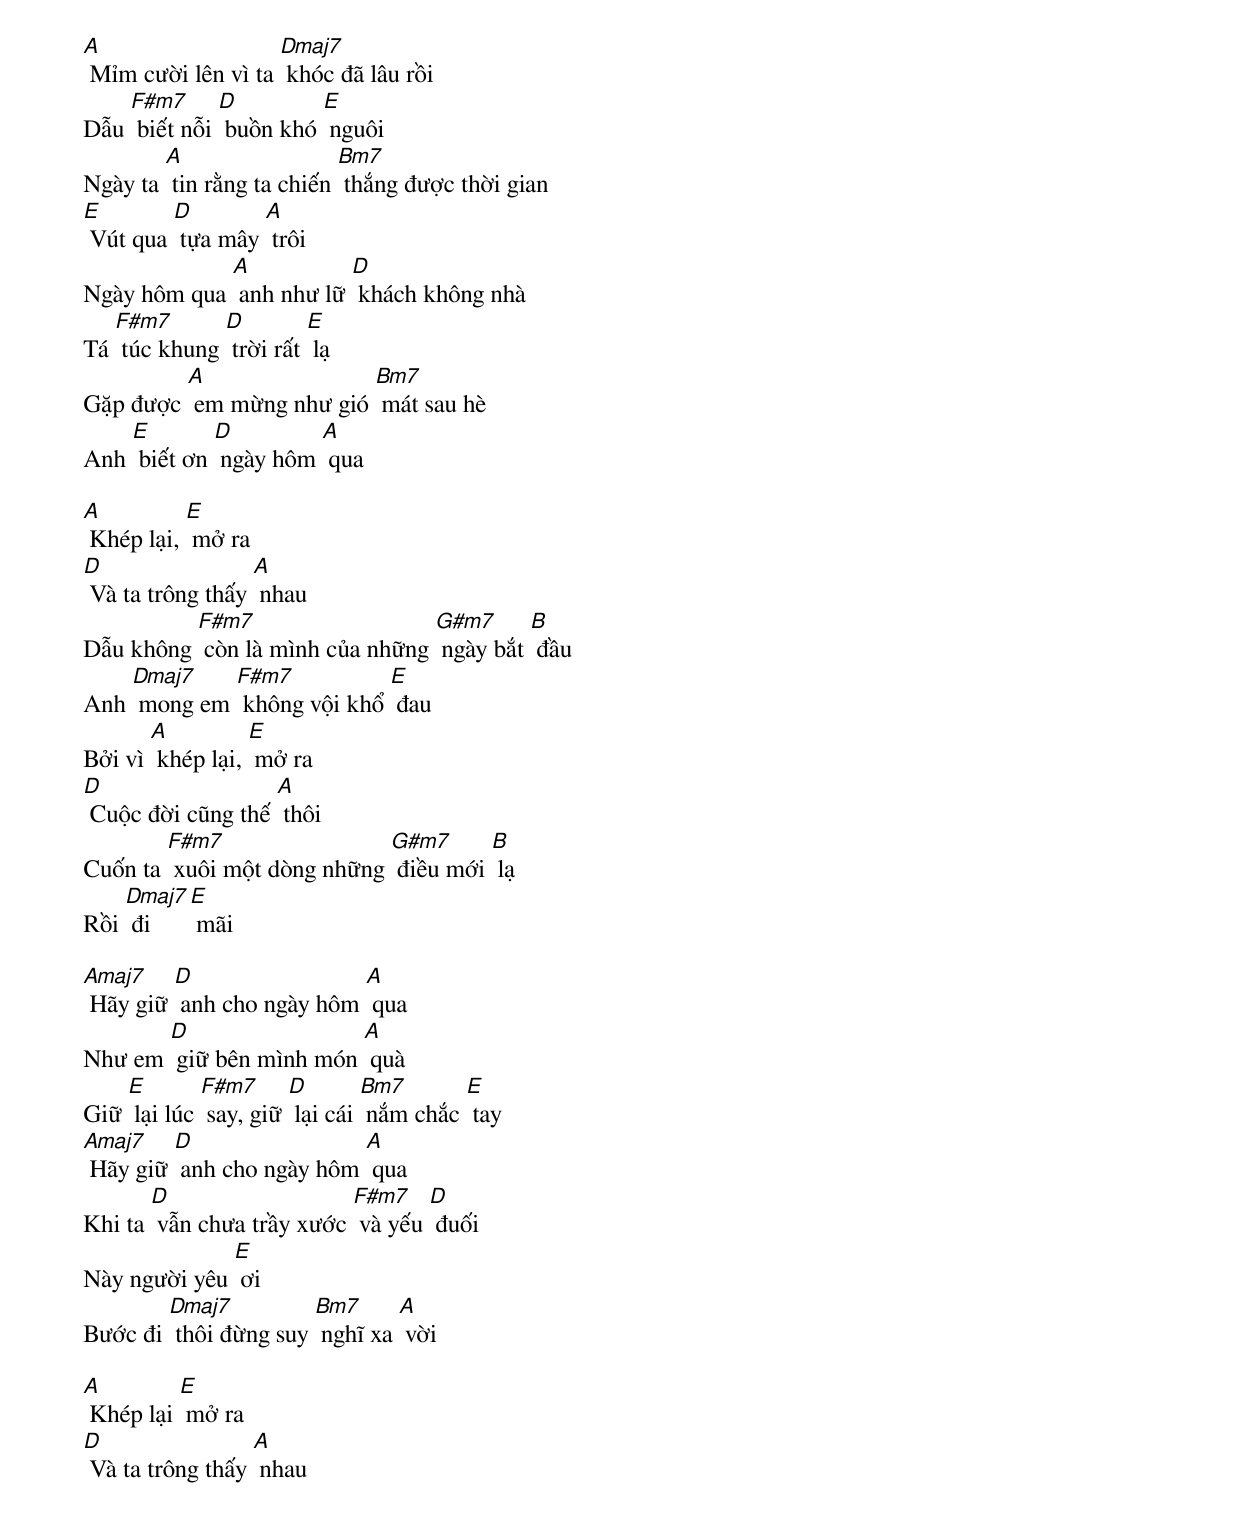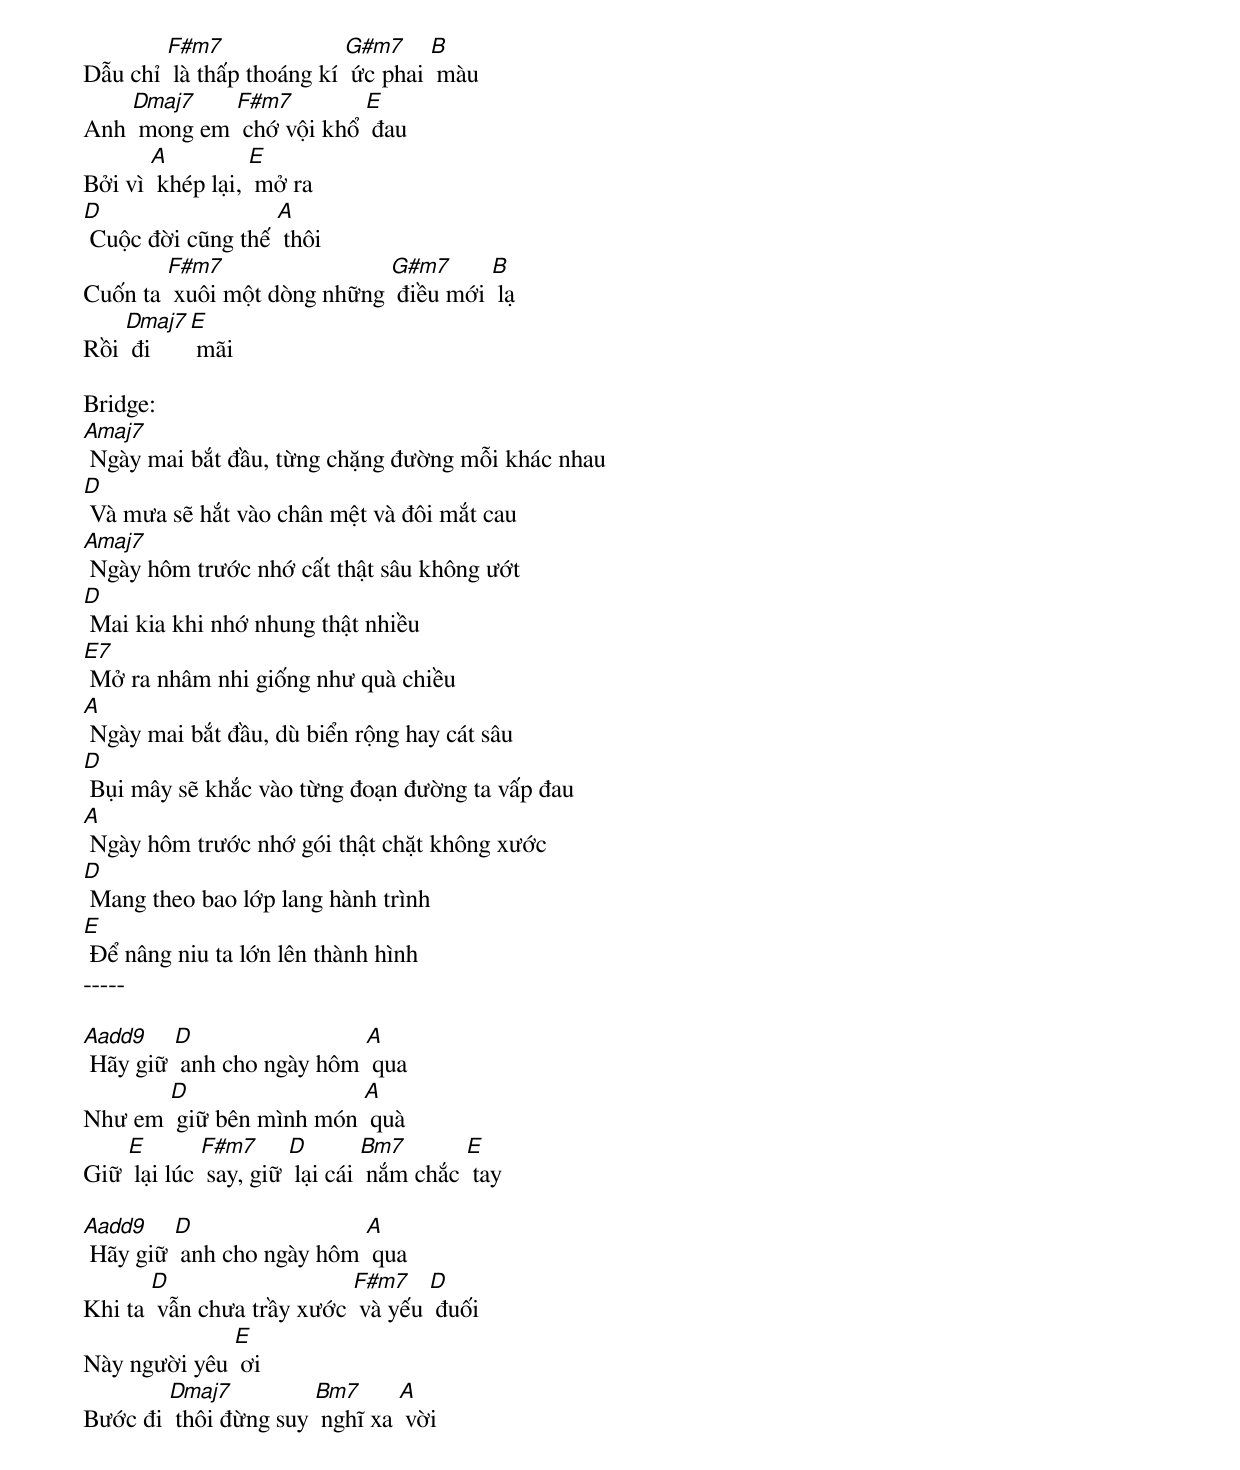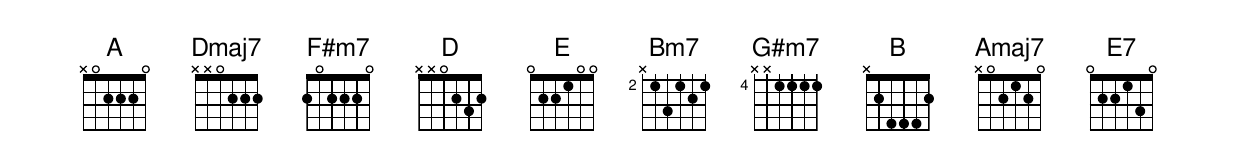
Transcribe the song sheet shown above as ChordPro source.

[A] Mỉm cười lên vì ta [Dmaj7] khóc đã lâu rồi
Dẫu [F#m7] biết nỗi [D] buồn khó [E] nguôi
Ngày ta [A] tin rằng ta chiến [Bm7] thắng được thời gian
[E] Vút qua [D] tựa mây [A] trôi
Ngày hôm qua [A] anh như lữ [D] khách không nhà
Tá [F#m7] túc khung [D] trời rất [E] lạ
Gặp được [A] em mừng như gió [Bm7] mát sau hè
Anh [E] biết ơn [D] ngày hôm [A] qua

[A] Khép lại, [E] mở ra
[D] Và ta trông thấy [A] nhau
Dẫu không [F#m7] còn là mình của những [G#m7] ngày bắt [B] đầu
Anh [Dmaj7] mong em [F#m7] không vội khổ [E] đau
Bởi vì [A] khép lại, [E] mở ra
[D] Cuộc đời cũng thế [A] thôi
Cuốn ta [F#m7] xuôi một dòng những [G#m7] điều mới [B] lạ
Rồi [Dmaj7] đi [E] mãi

[Amaj7] Hãy giữ [D] anh cho ngày hôm [A] qua
Như em [D] giữ bên mình món [A] quà
Giữ [E] lại lúc [F#m7] say, giữ [D] lại cái [Bm7] nắm chắc [E] tay
[Amaj7] Hãy giữ [D] anh cho ngày hôm [A] qua
Khi ta [D] vẫn chưa trầy xước [F#m7] và yếu [D] đuối
Này người yêu [E] ơi
Bước đi [Dmaj7] thôi đừng suy [Bm7] nghĩ xa [A] vời

[A] Khép lại [E] mở ra
[D] Và ta trông thấy [A] nhau
Dẫu chỉ [F#m7] là thấp thoáng kí [G#m7] ức phai [B] màu
Anh [Dmaj7] mong em [F#m7] chớ vội khổ [E] đau
Bởi vì [A] khép lại, [E] mở ra
[D] Cuộc đời cũng thế [A] thôi
Cuốn ta [F#m7] xuôi một dòng những [G#m7] điều mới [B] lạ
Rồi [Dmaj7] đi [E] mãi

Bridge:
[Amaj7] Ngày mai bắt đầu, từng chặng đường mỗi khác nhau
[D] Và mưa sẽ hắt vào chân mệt và đôi mắt cau
[Amaj7] Ngày hôm trước nhớ cất thật sâu không ướt
[D] Mai kia khi nhớ nhung thật nhiều
[E7] Mở ra nhâm nhi giống như quà chiều
[A] Ngày mai bắt đầu, dù biển rộng hay cát sâu
[D] Bụi mây sẽ khắc vào từng đoạn đường ta vấp đau
[A] Ngày hôm trước nhớ gói thật chặt không xước
[D] Mang theo bao lớp lang hành trình
[E] Để nâng niu ta lớn lên thành hình
-----

[Aadd9] Hãy giữ [D] anh cho ngày hôm [A] qua
Như em [D] giữ bên mình món [A] quà
Giữ [E] lại lúc [F#m7] say, giữ [D] lại cái [Bm7] nắm chắc [E] tay

[Aadd9] Hãy giữ [D] anh cho ngày hôm [A] qua
Khi ta [D] vẫn chưa trầy xước [F#m7] và yếu [D] đuối
Này người yêu [E] ơi
Bước đi [Dmaj7] thôi đừng suy [Bm7] nghĩ xa [A] vời
